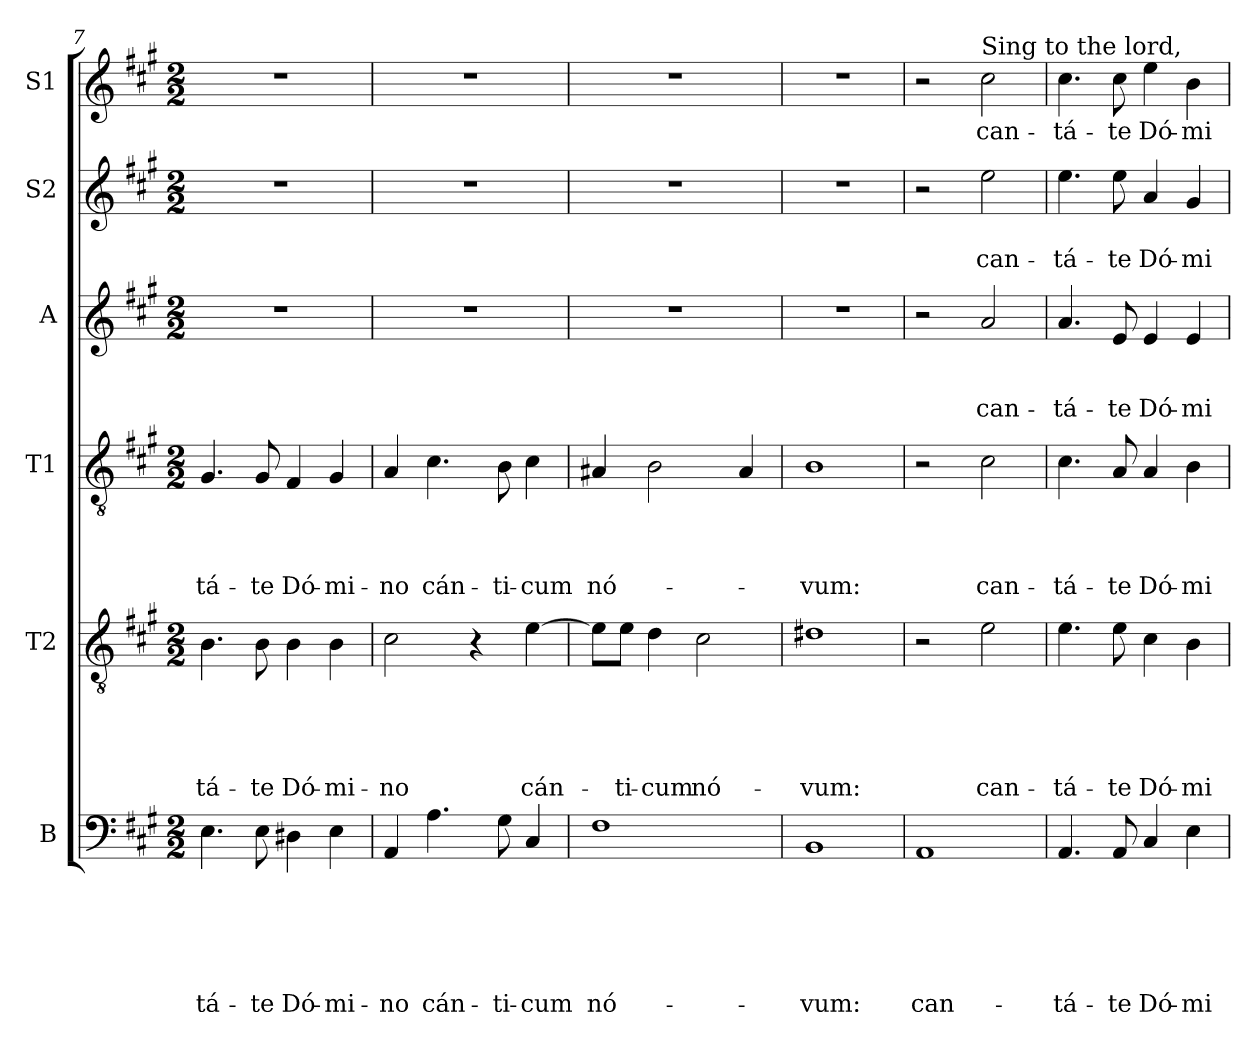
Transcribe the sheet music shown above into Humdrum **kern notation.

**kern	**text	**text	**text	**text	**text	**text	**kern	**text	**text	**text	**text	**text	**kern	**text	**text	**text	**text	**kern	**text	**text	**text	**kern	**text	**text	**kern	**text
*part6	*part6	*part6	*part6	*part6	*part6	*part6	*part5	*part5	*part5	*part5	*part5	*part5	*part4	*part4	*part4	*part4	*part4	*part3	*part3	*part3	*part3	*part2	*part2	*part2	*part1	*part1
*staff6	*staff6	*staff6	*staff6	*staff6	*staff6	*staff6	*staff5	*staff5	*staff5	*staff5	*staff5	*staff5	*staff4	*staff4	*staff4	*staff4	*staff4	*staff3	*staff3	*staff3	*staff3	*staff2	*staff2	*staff2	*staff1	*staff1
*I"B	*	*	*	*	*	*	*I"T2	*	*	*	*	*	*I"T1	*	*	*	*	*I"A	*	*	*	*I"S2	*	*	*I"S1	*
*clefF4	*	*	*	*	*	*	*clefGv2	*	*	*	*	*	*clefGv2	*	*	*	*	*clefG2	*	*	*	*clefG2	*	*	*clefG2	*
*k[f#c#g#]	*	*	*	*	*	*	*k[f#c#g#]	*	*	*	*	*	*k[f#c#g#]	*	*	*	*	*k[f#c#g#]	*	*	*	*k[f#c#g#]	*	*	*k[f#c#g#]	*
*A:	*	*	*	*	*	*	*A:	*	*	*	*	*	*A:	*	*	*	*	*A:	*	*	*	*A:	*	*	*A:	*
*M2/2	*	*	*	*	*	*	*M2/2	*	*	*	*	*	*M2/2	*	*	*	*	*M2/2	*	*	*	*M2/2	*	*	*M2/2	*
=7	=7	=7	=7	=7	=7	=7	=7	=7	=7	=7	=7	=7	=7	=7	=7	=7	=7	=7	=7	=7	=7	=7	=7	=7	=7	=7
!	!	!	!	!	!	!LO:LY:b	!	!	!	!	!	!LO:LY:b	!	!	!	!	!LO:LY:b	!	!	!	!	!	!	!	!	!
4.E\	.	.	.	.	.	-tá-	4.B\	.	.	.	.	-tá-	4.G#/	.	.	.	-tá-	1r	.	.	.	1r	.	.	1r	.
!	!	!	!	!	!	!LO:LY:b	!	!	!	!	!	!LO:LY:b	!	!	!	!	!LO:LY:b	!	!	!	!	!	!	!	!	!
8E\	.	.	.	.	.	-te	8B\	.	.	.	.	-te	8G#/	.	.	.	-te	.	.	.	.	.	.	.	.	.
!	!	!	!	!	!	!LO:LY:b	!	!	!	!	!	!LO:LY:b	!	!	!	!	!LO:LY:b	!	!	!	!	!	!	!	!	!
4D#X\	.	.	.	.	.	Dó-	4B\	.	.	.	.	Dó-	4F#/	.	.	.	Dó-	.	.	.	.	.	.	.	.	.
!	!	!	!	!	!	!LO:LY:b	!	!	!	!	!	!LO:LY:b	!	!	!	!	!LO:LY:b	!	!	!	!	!	!	!	!	!
4E\	.	.	.	.	.	-mi-	4B\	.	.	.	.	-mi-	4G#/	.	.	.	-mi-	.	.	.	.	.	.	.	.	.
=8	=8	=8	=8	=8	=8	=8	=8	=8	=8	=8	=8	=8	=8	=8	=8	=8	=8	=8	=8	=8	=8	=8	=8	=8	=8	=8
!	!	!	!	!	!	!LO:LY:b	!	!	!	!	!	!LO:LY:b	!	!	!	!	!LO:LY:b	!	!	!	!	!	!	!	!	!
4AA/	.	.	.	.	.	-no	2c#\	.	.	.	.	-no	4A/	.	.	.	-no	1r	.	.	.	1r	.	.	1r	.
!	!	!	!	!	!	!LO:LY:b	!	!	!	!	!	!	!	!	!	!	!LO:LY:b	!	!	!	!	!	!	!	!	!
4.A\	.	.	.	.	.	cán-	.	.	.	.	.	.	4.c#\	.	.	.	cán-	.	.	.	.	.	.	.	.	.
.	.	.	.	.	.	.	4r	.	.	.	.	.	.	.	.	.	.	.	.	.	.	.	.	.	.	.
!	!	!	!	!	!	!LO:LY:b	!	!	!	!	!	!	!	!	!	!	!LO:LY:b	!	!	!	!	!	!	!	!	!
8G#\	.	.	.	.	.	-ti-	.	.	.	.	.	.	8B\	.	.	.	-ti-	.	.	.	.	.	.	.	.	.
!	!	!	!	!	!	!LO:LY:b	!	!	!	!	!	!LO:LY:b	!	!	!	!	!LO:LY:b	!	!	!	!	!	!	!	!	!
4C#/	.	.	.	.	.	-cum	[4e\	.	.	.	.	cán-	4c#\	.	.	.	-cum	.	.	.	.	.	.	.	.	.
=9	=9	=9	=9	=9	=9	=9	=9	=9	=9	=9	=9	=9	=9	=9	=9	=9	=9	=9	=9	=9	=9	=9	=9	=9	=9	=9
!	!	!	!	!	!	!LO:LY:b	!	!	!	!	!	!	!	!	!	!	!LO:LY:b	!	!	!	!	!	!	!	!	!
1F#	.	.	.	.	.	nó-	8e\L]	.	.	.	.	.	4A#X/	.	.	.	nó-	1r	.	.	.	1r	.	.	1r	.
!	!	!	!	!	!	!	!	!	!	!	!	!LO:LY:b	!	!	!	!	!	!	!	!	!	!	!	!	!	!
.	.	.	.	.	.	.	8e\J	.	.	.	.	-ti-	.	.	.	.	.	.	.	.	.	.	.	.	.	.
!	!	!	!	!	!	!	!	!	!	!	!	!LO:LY:b	!	!	!	!	!	!	!	!	!	!	!	!	!	!
.	.	.	.	.	.	.	4d\	.	.	.	.	-cum	2B\	.	.	.	.	.	.	.	.	.	.	.	.	.
!	!	!	!	!	!	!	!	!	!	!	!	!LO:LY:b	!	!	!	!	!	!	!	!	!	!	!	!	!	!
.	.	.	.	.	.	.	2c#\	.	.	.	.	nó-	.	.	.	.	.	.	.	.	.	.	.	.	.	.
.	.	.	.	.	.	.	.	.	.	.	.	.	4A#/	.	.	.	.	.	.	.	.	.	.	.	.	.
=10	=10	=10	=10	=10	=10	=10	=10	=10	=10	=10	=10	=10	=10	=10	=10	=10	=10	=10	=10	=10	=10	=10	=10	=10	=10	=10
!	!	!	!	!	!	!LO:LY:b	!	!	!	!	!	!LO:LY:b	!	!	!	!	!LO:LY:b	!	!	!	!	!	!	!	!	!
1BB	.	.	.	.	.	-vum:	1d#X	.	.	.	.	-vum:	1B	.	.	.	-vum:	1r	.	.	.	1r	.	.	1r	.
=11	=11	=11	=11	=11	=11	=11	=11	=11	=11	=11	=11	=11	=11	=11	=11	=11	=11	=11	=11	=11	=11	=11	=11	=11	=11	=11
!	!	!	!	!	!	!LO:LY:b	!	!	!	!	!	!	!	!	!	!	!	!	!	!	!	!	!	!	!	!
1AA	.	.	.	.	.	can-	2r	.	.	.	.	.	2r	.	.	.	.	2r	.	.	.	2r	.	.	2r	.
!	!	!	!	!	!	!	!	!	!	!	!	!	!	!	!	!	!	!	!	!	!	!	!	!	!LO:TX:a:t=Sing to the lord,	!
!	!	!	!	!	!	!	!	!	!	!	!	!LO:LY:b	!	!	!	!	!LO:LY:b	!	!	!	!LO:LY:b	!	!	!LO:LY:b	!	!LO:LY:b
.	.	.	.	.	.	.	2e\	.	.	.	.	can-	2c#\	.	.	.	can-	2a/	.	.	can-	2ee\	.	can-	2cc#\	can-
!!LO:PB:g=z
=12	=12	=12	=12	=12	=12	=12	=12	=12	=12	=12	=12	=12	=12	=12	=12	=12	=12	=12	=12	=12	=12	=12	=12	=12	=12	=12
!	!	!	!	!	!	!LO:LY:b	!	!	!	!	!	!LO:LY:b	!	!	!	!	!LO:LY:b	!	!	!	!LO:LY:b	!	!	!LO:LY:b	!	!LO:LY:b
4.AA/	.	.	.	.	.	-tá-	4.e\	.	.	.	.	-tá-	4.c#\	.	.	.	-tá-	4.a/	.	.	-tá-	4.ee\	.	-tá-	4.cc#\	-tá-
!	!	!	!	!	!	!LO:LY:b	!	!	!	!	!	!LO:LY:b	!	!	!	!	!LO:LY:b	!	!	!	!LO:LY:b	!	!	!LO:LY:b	!	!LO:LY:b
8AA/	.	.	.	.	.	-te	8e\	.	.	.	.	-te	8A/	.	.	.	-te	8e/	.	.	-te	8ee\	.	-te	8cc#\	-te
!	!	!	!	!	!	!LO:LY:b	!	!	!	!	!	!LO:LY:b	!	!	!	!	!LO:LY:b	!	!	!	!LO:LY:b	!	!	!LO:LY:b	!	!LO:LY:b
4C#/	.	.	.	.	.	Dó-	4c#\	.	.	.	.	Dó-	4A/	.	.	.	Dó-	4e/	.	.	Dó-	4a/	.	Dó-	4ee\	Dó-
!	!	!	!	!	!	!LO:LY:b	!	!	!	!	!	!LO:LY:b	!	!	!	!	!LO:LY:b	!	!	!	!LO:LY:b	!	!	!LO:LY:b	!	!LO:LY:b
4E\	.	.	.	.	.	-mi-	4B\	.	.	.	.	-mi-	4B\	.	.	.	-mi-	4e/	.	.	-mi-	4g#/	.	-mi-	4b\	-mi-
=	=	=	=	=	=	=	=	=	=	=	=	=	=	=	=	=	=	=	=	=	=	=	=	=	=	=
*-	*-	*-	*-	*-	*-	*-	*-	*-	*-	*-	*-	*-	*-	*-	*-	*-	*-	*-	*-	*-	*-	*-	*-	*-	*-	*-
